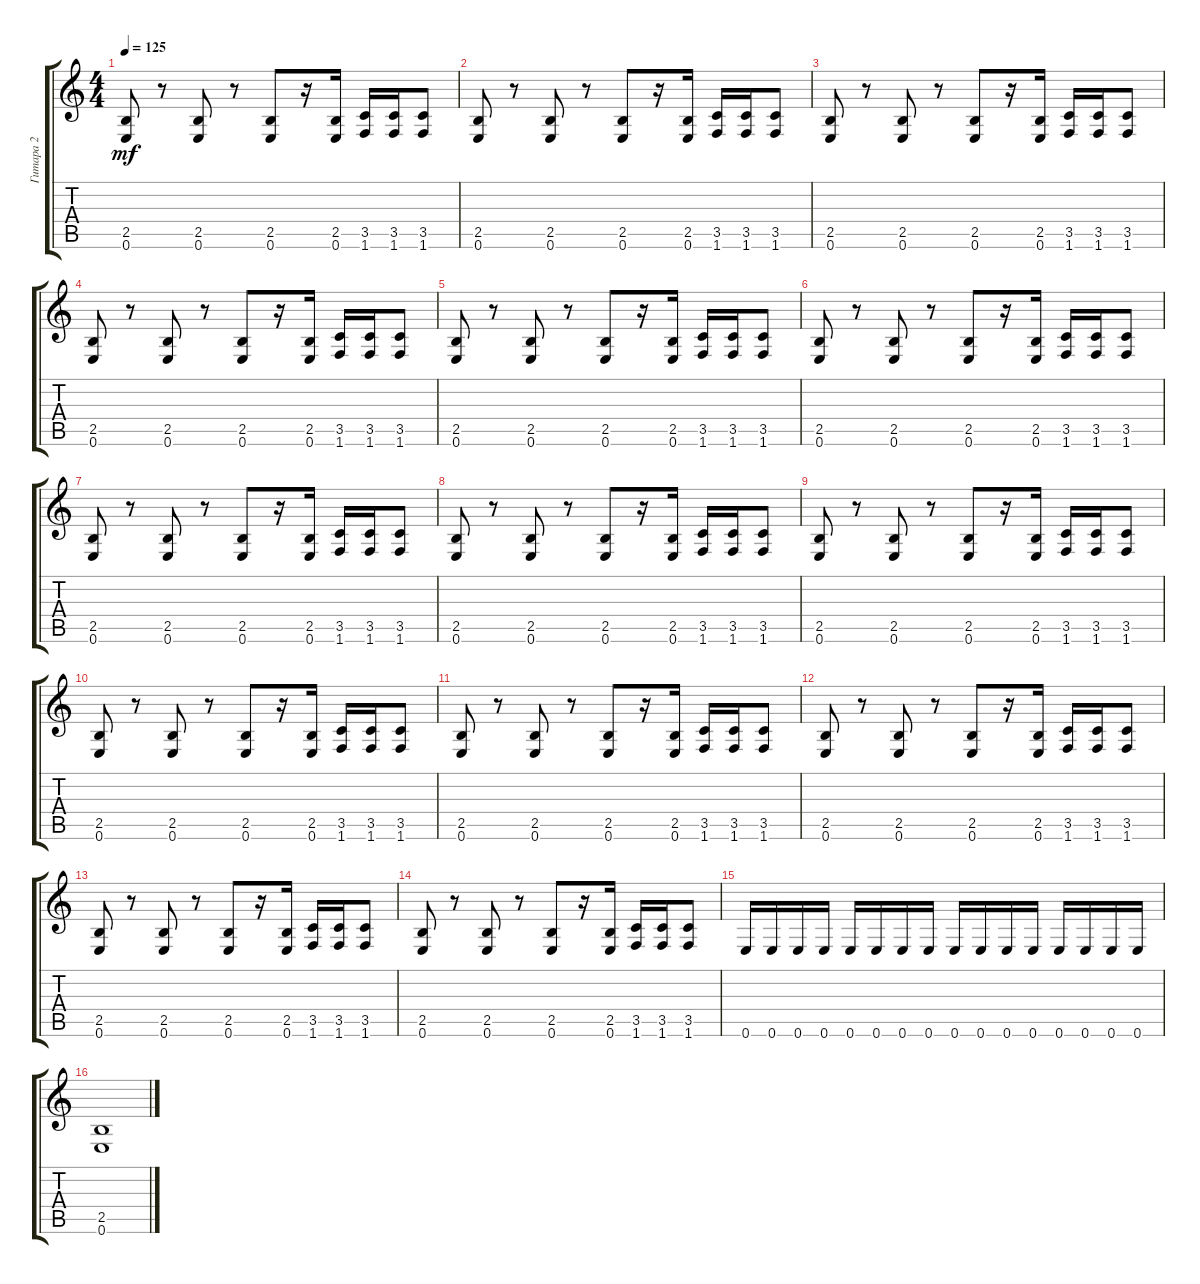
\track ("Гитара 2" "Гитара 2") {instrument distortionguitar}
\staff {score tabs}
\tuning (E4 B3 G3 D3 A2 E2) {hide}
\ts (4 4)
\tempo 125
\clef g2
\ks c
(2.5 0.6).8{dy mf} r.8 (2.5 0.6).8 r.8 (2.5 0.6).8 r.16 (2.5 0.6).16 (3.5 1.6).16 (3.5 1.6).16 (3.5 1.6).8 |
(2.5 0.6).8 r.8 (2.5 0.6).8 r.8 (2.5 0.6).8 r.16 (2.5 0.6).16 (3.5 1.6).16 (3.5 1.6).16 (3.5 1.6).8 |
(2.5 0.6).8 r.8 (2.5 0.6).8 r.8 (2.5 0.6).8 r.16 (2.5 0.6).16 (3.5 1.6).16 (3.5 1.6).16 (3.5 1.6).8 |
(2.5 0.6).8 r.8 (2.5 0.6).8 r.8 (2.5 0.6).8 r.16 (2.5 0.6).16 (3.5 1.6).16 (3.5 1.6).16 (3.5 1.6).8 |
(2.5 0.6).8 r.8 (2.5 0.6).8 r.8 (2.5 0.6).8 r.16 (2.5 0.6).16 (3.5 1.6).16 (3.5 1.6).16 (3.5 1.6).8 |
(2.5 0.6).8 r.8 (2.5 0.6).8 r.8 (2.5 0.6).8 r.16 (2.5 0.6).16 (3.5 1.6).16 (3.5 1.6).16 (3.5 1.6).8 |
(2.5 0.6).8 r.8 (2.5 0.6).8 r.8 (2.5 0.6).8 r.16 (2.5 0.6).16 (3.5 1.6).16 (3.5 1.6).16 (3.5 1.6).8 |
(2.5 0.6).8 r.8 (2.5 0.6).8 r.8 (2.5 0.6).8 r.16 (2.5 0.6).16 (3.5 1.6).16 (3.5 1.6).16 (3.5 1.6).8 |
(2.5 0.6).8 r.8 (2.5 0.6).8 r.8 (2.5 0.6).8 r.16 (2.5 0.6).16 (3.5 1.6).16 (3.5 1.6).16 (3.5 1.6).8 |
(2.5 0.6).8 r.8 (2.5 0.6).8 r.8 (2.5 0.6).8 r.16 (2.5 0.6).16 (3.5 1.6).16 (3.5 1.6).16 (3.5 1.6).8 |
(2.5 0.6).8 r.8 (2.5 0.6).8 r.8 (2.5 0.6).8 r.16 (2.5 0.6).16 (3.5 1.6).16 (3.5 1.6).16 (3.5 1.6).8 |
(2.5 0.6).8 r.8 (2.5 0.6).8 r.8 (2.5 0.6).8 r.16 (2.5 0.6).16 (3.5 1.6).16 (3.5 1.6).16 (3.5 1.6).8 |
(2.5 0.6).8 r.8 (2.5 0.6).8 r.8 (2.5 0.6).8 r.16 (2.5 0.6).16 (3.5 1.6).16 (3.5 1.6).16 (3.5 1.6).8 |
(2.5 0.6).8 r.8 (2.5 0.6).8 r.8 (2.5 0.6).8 r.16 (2.5 0.6).16 (3.5 1.6).16 (3.5 1.6).16 (3.5 1.6).8 |
0.6.16 0.6.16 0.6.16 0.6.16 0.6.16 0.6.16 0.6.16 0.6.16 0.6.16 0.6.16 0.6.16 0.6.16 0.6.16 0.6.16 0.6.16 0.6.16 |
(2.5 0.6).1
